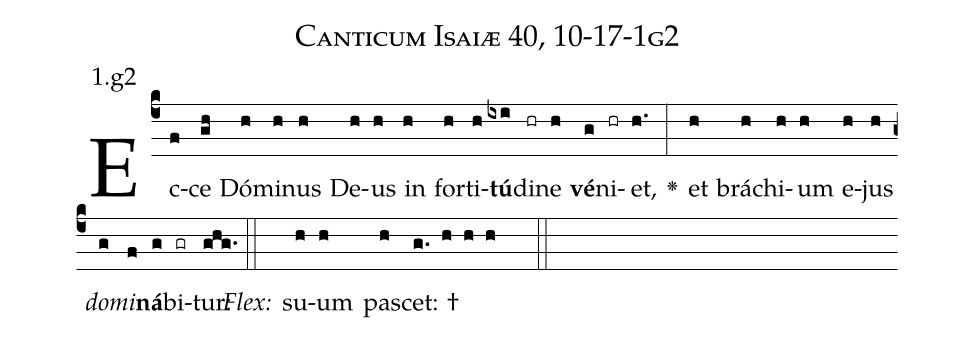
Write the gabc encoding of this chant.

name: Canticum Isaiæ 40, 10-17-1g2;
annotation: 1.g2;
%%
(c4)Ec(f)ce(gh) Dó(h)mi(h)nus(h) De(h)us(h) in(h) for(h)ti(h)<b>tú</b>(ixi)di(hr)ne(h) <b>vé</b>(g)ni(hr)et,(h.) <v>\greheightstar</v>(:) et(h) brá(h)chi(h)um(h) e(h)jus(h) <i>do</i>(g)<i>mi</i>(f)<b>ná</b>(g)bi(gr)tur:(ghg.) (::)
<i>Flex:</i>()  su(h)um(h) pa(h)scet: †(g. h h h  ::)

%E(h) u(h) o(g) u(f) a(g) e.(ghg.) (::)
